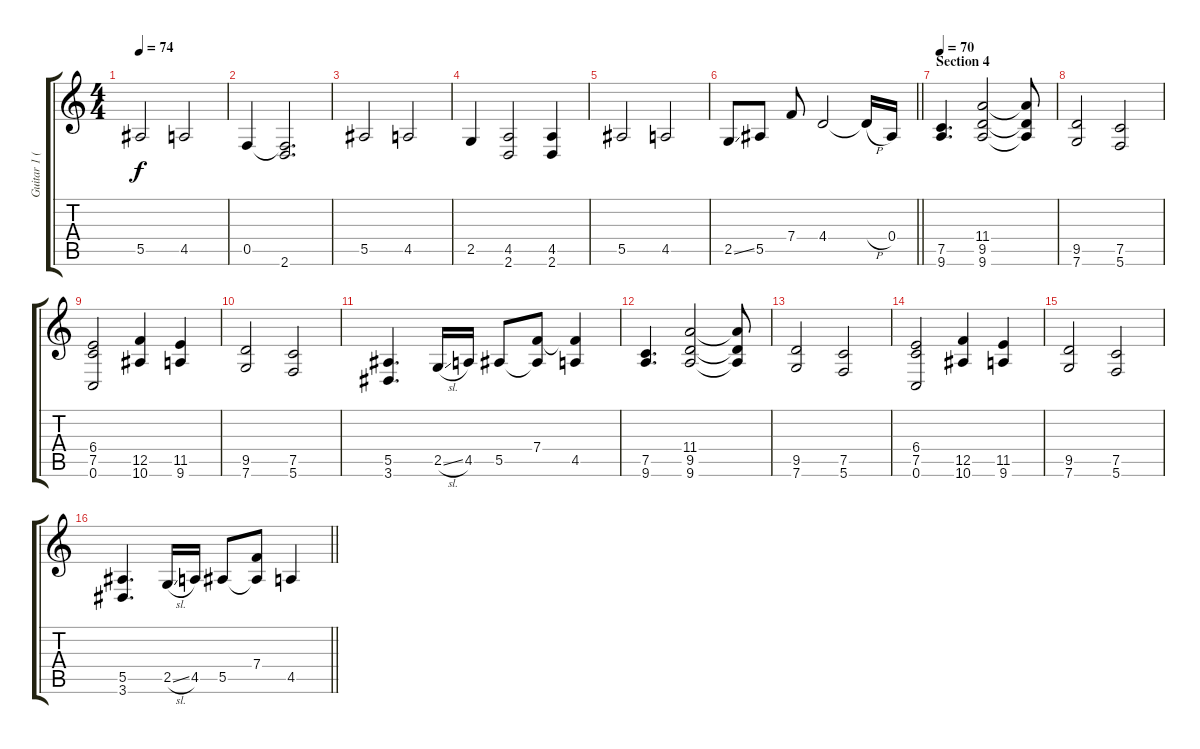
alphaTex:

\track ("Guitar 1 (Distortion)" "Guitar 1 (") {instrument distortionguitar}
\staff {score tabs}
\tuning (C4 G3 Eb3 Bb2 F2 C2) {hide}
\ts (4 4)
\tempo 74
\clef g2
\ks c
5.5.2{dy f} 4.5.2 |
0.5.4 (0.5{t} 2.6).2{d} |
5.5.2 4.5.2 |
2.5.4 (4.5 2.6).2 (4.5 2.6).4 |
5.5.2 4.5.2 |
\barLineRight lightlight
2.5{ss}.8 5.5.8 7.4.8 4.4.2 4.4{h t}.16 0.4.16 |
\section ("" "Section 4")
\tempo 70
(7.5 9.6).4{d} (11.4 9.5 9.6).2 (11.4{t} 9.5{t} 9.6{t}).8 |
(9.5 7.6).2 (7.5 5.6).2 |
(6.4 7.5 0.6).2 (12.5 10.6).4 (11.5 9.6).4 |
(9.5 7.6).2 (7.5 5.6).2 |
(5.5 3.6).4{d} 2.5{sl}.16 4.5.16 5.5.8 (7.4 5.5{t}).8 (7.4{t} 4.5).4 |
(7.5 9.6).4{d} (11.4 9.5 9.6).2 (11.4{t} 9.5{t} 9.6{t}).8 |
(9.5 7.6).2 (7.5 5.6).2 |
(6.4 7.5 0.6).2 (12.5 10.6).4 (11.5 9.6).4 |
(9.5 7.6).2 (7.5 5.6).2 |
\barLineRight lightlight
(5.5 3.6).4{d} 2.5{sl}.16 4.5.16 5.5.8 (7.4 5.5{t}).8 4.5.4
